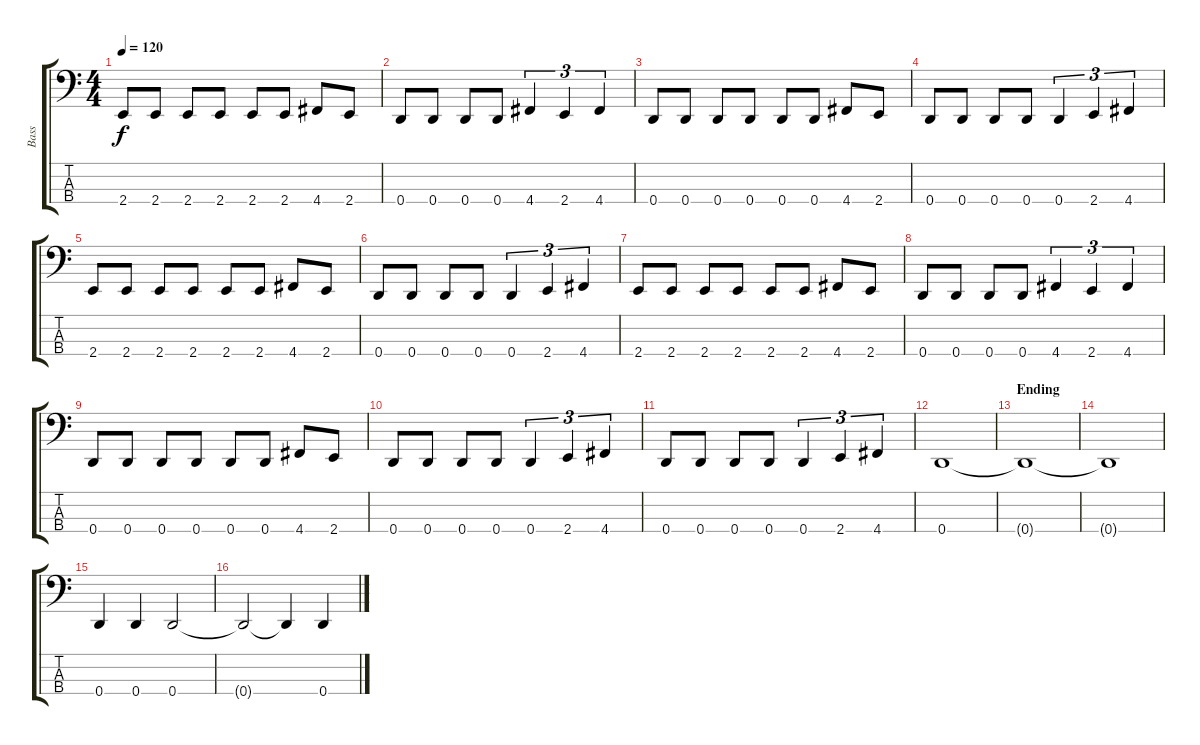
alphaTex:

\track ("Bass" "Bass") {instrument electricbasspick}
\staff {score tabs}
\tuning (F2 C2 G1 D1) {hide}
\ts (4 4)
\tempo 120
\clef f4
\ks c
2.4.8{dy f instrument electricbasspick} 2.4.8 2.4.8 2.4.8 2.4.8 2.4.8 4.4.8 2.4.8 |
0.4.8 0.4.8 0.4.8 0.4.8 4.4.4{tu (3 2) instrument slapbass1} 2.4.4{tu (3 2)} 4.4.4{tu (3 2)} |
0.4.8{instrument electricbasspick} 0.4.8 0.4.8 0.4.8 0.4.8 0.4.8 4.4.8 2.4.8 |
0.4.8 0.4.8 0.4.8 0.4.8 0.4.4{tu (3 2) instrument slapbass1} 2.4.4{tu (3 2)} 4.4.4{tu (3 2)} |
2.4.8{instrument electricbasspick} 2.4.8 2.4.8 2.4.8 2.4.8 2.4.8 4.4.8 2.4.8 |
0.4.8 0.4.8 0.4.8 0.4.8 0.4.4{tu (3 2) instrument slapbass1} 2.4.4{tu (3 2)} 4.4.4{tu (3 2)} |
2.4.8{instrument electricbasspick} 2.4.8 2.4.8 2.4.8 2.4.8 2.4.8 4.4.8 2.4.8 |
0.4.8 0.4.8 0.4.8 0.4.8 4.4.4{tu (3 2) instrument slapbass1} 2.4.4{tu (3 2)} 4.4.4{tu (3 2)} |
0.4.8{instrument electricbasspick} 0.4.8 0.4.8 0.4.8 0.4.8 0.4.8 4.4.8 2.4.8 |
0.4.8 0.4.8 0.4.8 0.4.8 0.4.4{tu (3 2) instrument slapbass1} 2.4.4{tu (3 2)} 4.4.4{tu (3 2)} |
0.4.8{instrument electricbasspick} 0.4.8 0.4.8 0.4.8 0.4.4{tu (3 2) instrument slapbass1} 2.4.4{tu (3 2)} 4.4.4{tu (3 2)} |
0.4.1{instrument electricbasspick} |
\section ("" "Ending")
0.4{t}.1 |
0.4{t}.1 |
0.4.4 0.4.4 0.4.2 |
0.4{t}.2 0.4{t}.4 0.4.4
